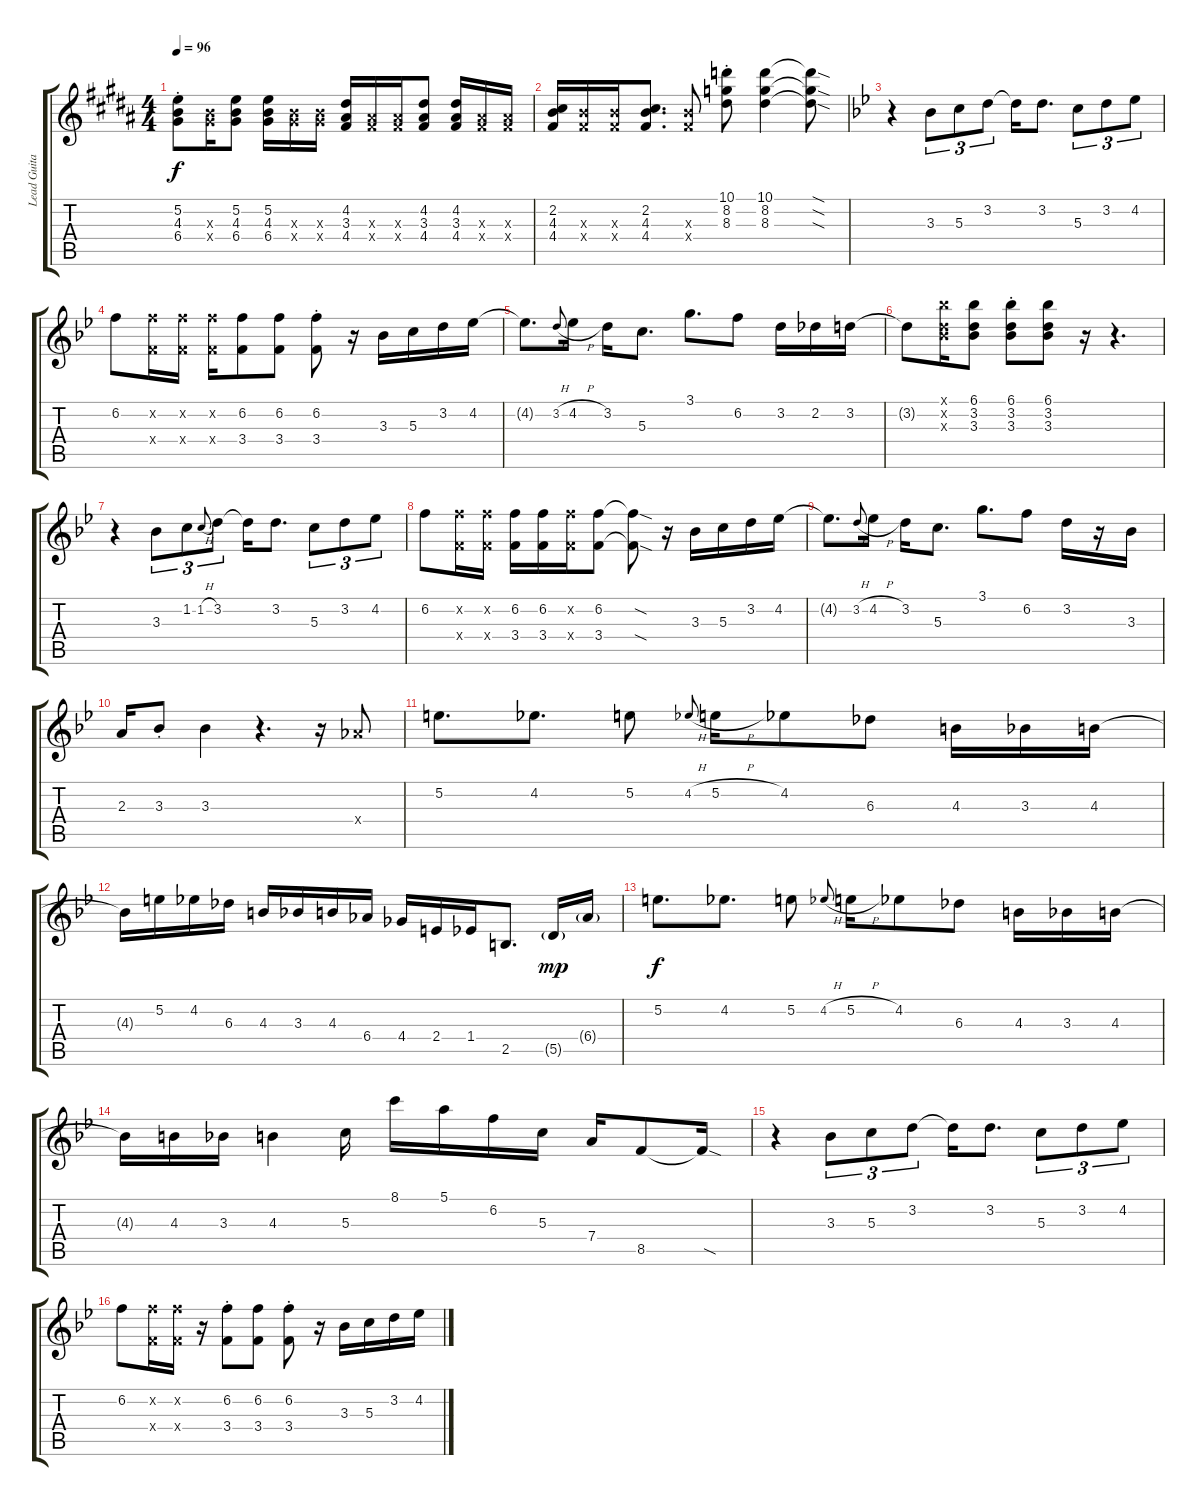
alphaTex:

\track ("Lead Guitar" "Lead Guita") {instrument acousticguitarsteel}
\staff {score tabs}
\tuning (E4 B3 G3 D3 A2 E2) {hide}
\ts (4 4)
\tempo 96
\clef g2
\ks b
(5.2{st} 4.3{st} 6.4{st}).8{dy f instrument acousticguitarsteel} (4.3{x} 6.4{x}).16 (5.2 4.3 6.4).8 (5.2 4.3 6.4).16 (4.3{x} 6.4{x}).16 (4.3{x} 6.4{x}).16 (4.2 3.3 4.4).16 (3.3{x} 4.4{x}).16 (3.3{x} 4.4{x}).16 (4.2 3.3 4.4).8 (4.2 3.3 4.4).16 (3.3{x} 4.4{x}).16 (3.3{x} 4.4{x}).16 |
(2.2 4.3 4.4).16 (4.3{x} 4.4{x}).16 (4.3{x} 4.4{x}).16 (2.2 4.3 4.4).8{d} (4.3{x} 4.4{x}).8 (10.1{st} 8.2{st} 8.3{st}).8 (10.1 8.2 8.3).4 (10.1{sod t} 8.2{sod t} 8.3{sod t}).8 |
\ks bb
r.4 3.3.8{tu (3 2)} 5.3.8{tu (3 2)} 3.2.8{tu (3 2)} 3.2{t}.16 3.2.8{d} 5.3.8{tu (3 2)} 3.2.8{tu (3 2)} 4.2.8{tu (3 2)} |
6.2.8 (6.2{x} 3.4{x}).16 (6.2{x} 3.4{x}).16 (6.2{x} 3.4{x}).16 (6.2 3.4).8 (6.2 3.4).8 (6.2{st} 3.4{st}).8 r.16 3.3.16 5.3.16 3.2.16 4.2.16 |
4.2{t}.8{d} 3.2{h}.8{gr onbeat} 4.2{h}.16 3.2.16 5.3.8{d} 3.1.8{d} 6.2.8 3.2.16 2.2.16 3.2.16 |
3.2{t}.8 (6.1{x} 3.2{x} 3.3{x}).16 (6.1 3.2 3.3).8 (6.1{st} 3.2{st} 3.3{st}).8 (6.1 3.2 3.3).8 r.16 r.4{d} |
r.4 3.3.8{tu (3 2)} 1.2.8{tu (3 2)} 1.2{h}.8{gr onbeat} 3.2.8{tu (3 2)} 3.2{t}.16 3.2.8{d} 5.3.8{tu (3 2)} 3.2.8{tu (3 2)} 4.2.8{tu (3 2)} |
6.2.8 (6.2{x} 3.4{x}).16 (6.2{x} 3.4{x}).16 (6.2 3.4).16 (6.2 3.4).16 (6.2{x} 3.4{x}).16 (6.2 3.4).8 (6.2{sod t} 3.4{sod t}).8 r.16 3.3.16 5.3.16 3.2.16 4.2.16 |
4.2{t}.8{d} 3.2{h}.8{gr onbeat} 4.2{h}.16 3.2.16 5.3.8{d} 3.1.8{d} 6.2.8 3.2.16 r.16 3.3.16 |
2.3.16 3.3{st}.8 3.3.4 r.4{d} r.16 6.4{x}.8 |
5.2.8{d} 4.2.8{d} 5.2.8 4.2{h}.8{gr onbeat} 5.2{h}.16 4.2.8 6.3.8 4.3.16 3.3.16 4.3.16 |
4.3{t}.16 5.2.16 4.2.16 6.3.16 4.3.16 3.3.16 4.3.16 6.4.16 4.4.16 2.4.16 1.4.16 2.5.8{d} 5.5{g}.16{dy mp} 6.4{g}.16 |
5.2.8{d dy f} 4.2.8{d} 5.2.8 4.2{h}.8{gr onbeat} 5.2{h}.16 4.2.8 6.3.8 4.3.16 3.3.16 4.3.16 |
4.3{t}.16 4.3.16 3.3.16 4.3.4 5.3.16 8.1.16 5.1.16 6.2.16 5.3.16 7.4.16 8.5.8 8.5{sod t}.16 |
r.4 3.3.8{tu (3 2)} 5.3.8{tu (3 2)} 3.2.8{tu (3 2)} 3.2{t}.16 3.2.8{d} 5.3.8{tu (3 2)} 3.2.8{tu (3 2)} 4.2.8{tu (3 2)} |
6.2.8 (6.2{x} 3.4{x}).16 (6.2{x} 3.4{x}).16 r.16 (6.2{st} 3.4{st}).8 (6.2 3.4).8 (6.2{st} 3.4{st}).8 r.16 3.3.16 5.3.16 3.2.16 4.2.16
